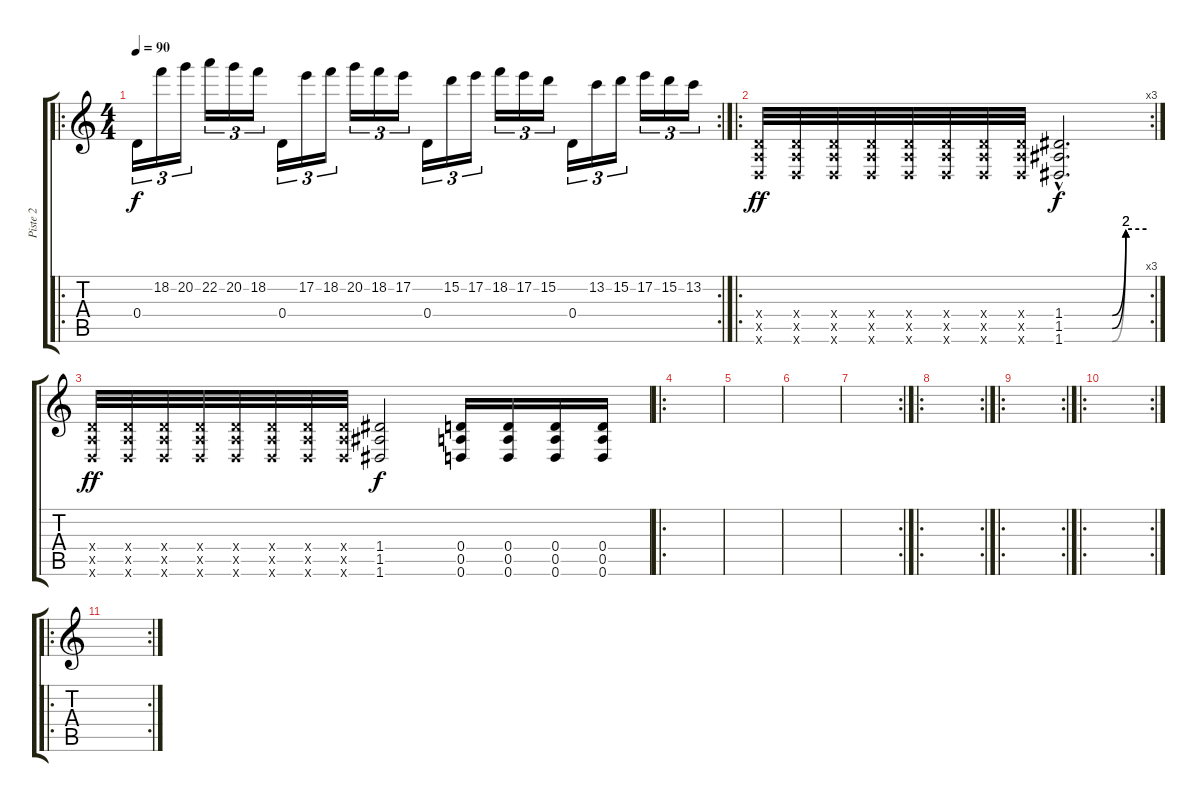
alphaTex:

\track ("Piste 2" "Piste 2") {instrument overdrivenguitar}
\staff {score tabs}
\tuning (E4 B3 G3 D3 A2 D2) {hide}
\ro
\rc 2
\ts (4 4)
\tempo 90
\clef g2
\ks c
0.4.16{tu (3 2) dy f} 18.2.16{tu (3 2)} 20.2.16{tu (3 2)} 22.2.16{tu (3 2)} 20.2.16{tu (3 2)} 18.2.16{tu (3 2)} 0.4.16{tu (3 2)} 17.2.16{tu (3 2)} 18.2.16{tu (3 2)} 20.2.16{tu (3 2)} 18.2.16{tu (3 2)} 17.2.16{tu (3 2)} 0.4.16{tu (3 2)} 15.2.16{tu (3 2)} 17.2.16{tu (3 2)} 18.2.16{tu (3 2)} 17.2.16{tu (3 2)} 15.2.16{tu (3 2)} 0.4.16{tu (3 2)} 13.2.16{tu (3 2)} 15.2.16{tu (3 2)} 17.2.16{tu (3 2)} 15.2.16{tu (3 2)} 13.2.16{tu (3 2)} |
\ro
\rc 3
(0.4{x} 0.5{x} 0.6{x}).32{dy ff} (0.4{x} 0.5{x} 0.6{x}).32 (0.4{x} 0.5{x} 0.6{x}).32 (0.4{x} 0.5{x} 0.6{x}).32 (0.4{x} 0.5{x} 0.6{x}).32 (0.4{x} 0.5{x} 0.6{x}).32 (0.4{x} 0.5{x} 0.6{x}).32 (0.4{x} 0.5{x} 0.6{x}).32 (1.4{be (custom 0 0 15 0 30 0 35 0 45 8 60 8) hac} 1.5{be (custom 0 0 15 0 30 0 35 0 45 8 60 8) hac} 1.6{be (custom 0 0 15 0 30 0 35 0 45 8 60 8) hac}).2{d dy f} |
(0.4{x} 0.5{x} 0.6{x}).32{dy ff} (0.4{x} 0.5{x} 0.6{x}).32 (0.4{x} 0.5{x} 0.6{x}).32 (0.4{x} 0.5{x} 0.6{x}).32 (0.4{x} 0.5{x} 0.6{x}).32 (0.4{x} 0.5{x} 0.6{x}).32 (0.4{x} 0.5{x} 0.6{x}).32 (0.4{x} 0.5{x} 0.6{x}).32 (1.4 1.5 1.6).2{dy f} (0.4 0.5 0.6).16 (0.4 0.5 0.6).16 (0.4 0.5 0.6).16 (0.4 0.5 0.6).16 |
\ro
|
|
|
\rc 2
|
\ro
\rc 2
|
\ro
\rc 2
|
\ro
\rc 2
|
\ro
\rc 2
